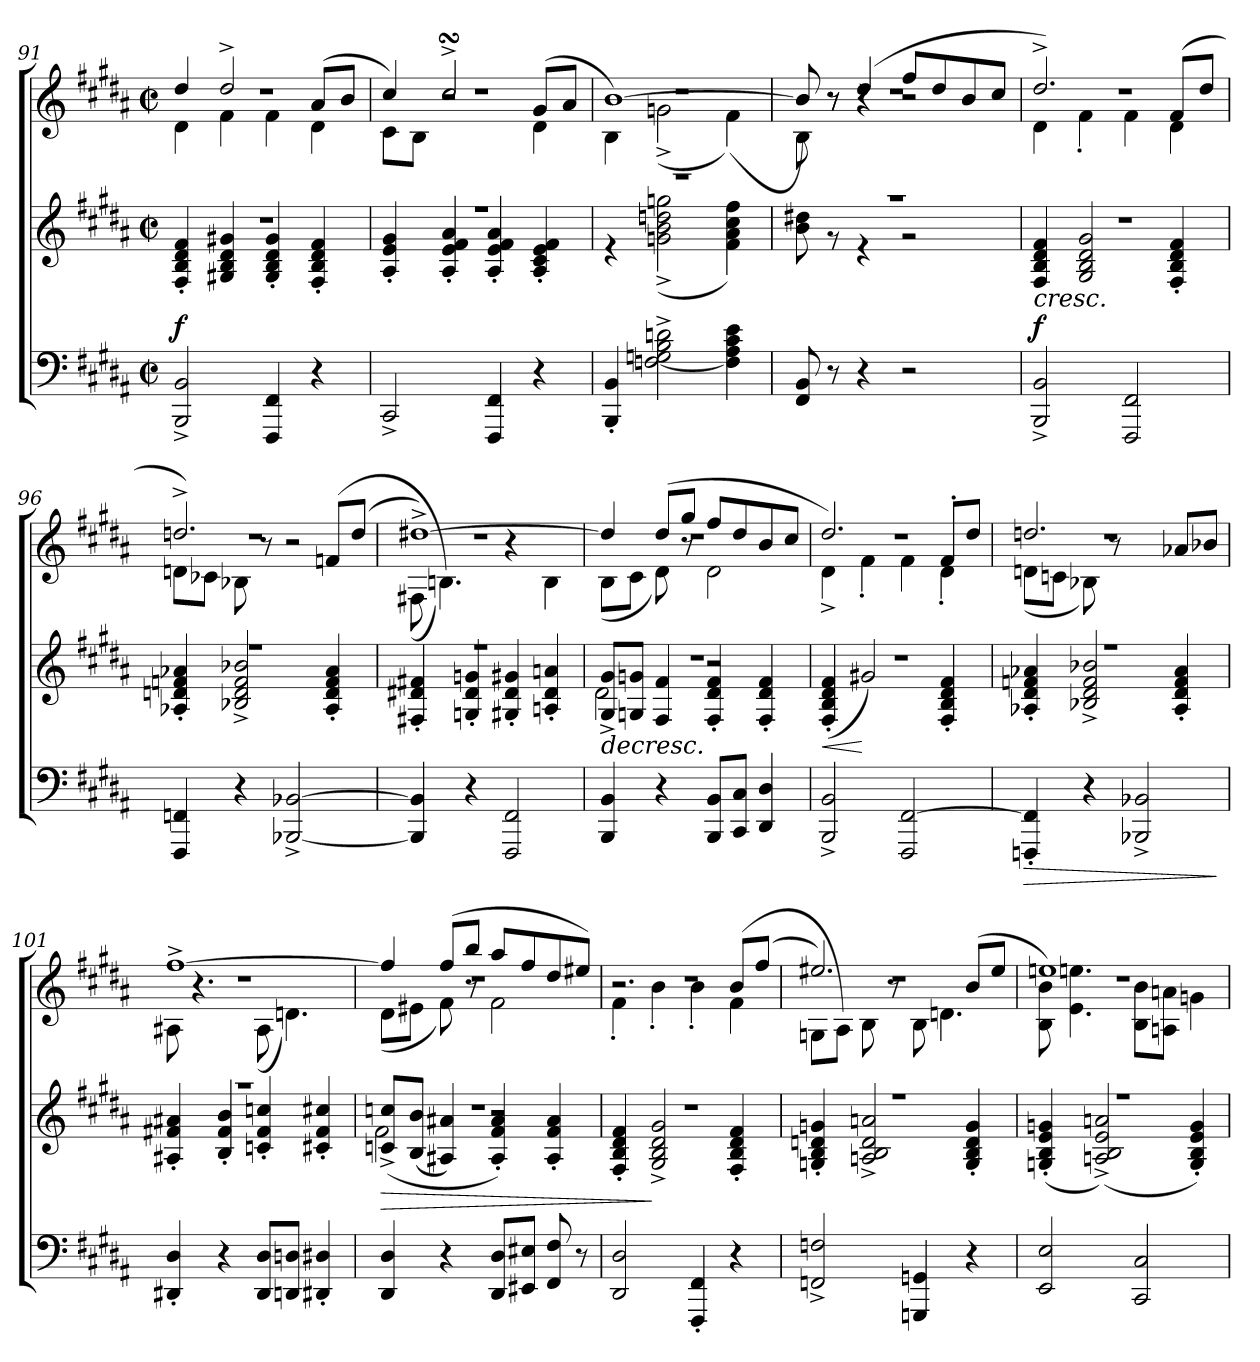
**kern	**kern	**dynam	**kern
*part2	*part2	*part2	*part1
*staff3	*staff2	*staff2/3	*staff1
*clefF4	*clefG2	*	*clefG2
*k[f#c#g#d#a#]	*k[f#c#g#d#a#]	*	*k[f#c#g#d#a#]
*M2/2	*M2/2	*	*M2/2
*met(c|)	*met(c|)	*	*met(c|)
=91	=91	=91	=91
*	*^	*	*^
*	*	*	*	*	*^
!	!	!	!LO:DY:a=2	!	!	!
2BBB/^ 2BB/^	1r	4F#/' 4B/' 4d#/' 4f#/'	f	1r	4d#\	4dd#/
.	.	4G#X/ 4B/ 4d#/ 4g#X/	.	.	4f#\	2dd#^/
4FFF#/ 4FF#/	.	4G#/' 4B/' 4d#/' 4g#/'	.	.	4f#\	.
4r	.	4F#/' 4B/' 4d#/' 4f#/'	.	.	4d#\	(>8a#/L
.	.	.	.	.	.	8b/J
=92	=92	=92	=92	=92	=92	=92
2CC#^/	1r	4A#/' 4e/' 4g#/'	.	1r	8c#\L	4cc#/)
.	.	.	.	.	8B\J	.
.	.	4A#/' 4e/' 4f#/' 4a#/'	.	.	2r	2cc#sSSS^/
4FFF#/ 4FF#/	.	4A#/' 4e/' 4f#/' 4a#/'	.	.	.	.
4r	.	4A#/' 4c#/' 4e/' 4f#/'	.	.	4d#\	(>8g#/L
.	.	.	.	.	.	8a#/J
=93	=93	=93	=93	=93	=93	=93
4BBB/' 4BB/'	1r	4r	.	1r	4B\	[1b)
[2Fn\^ 2Gn\^ 2B\^ 2dn\^	.	(>2gn\^ 2b\^ 2ddn\^ 2ggn\^	.	.	(<2gn^\	.
4F\] 4A#\ 4c#\ 4e\	.	4f#\ 4a#\ 4cc#\ 4ff#\)	.	.	(>4f#\)	.
=94	=94	=94	=94	=94	=94	=94
8FF#/ 8BB/	1r	8b\ 8dd#X\	.	1r	8B\	8b/])
8r	.	8r	.	.	8r	8r
4r	.	4r	.	.	4r	(>4dd#/
2r	.	2r	.	.	2r	8ff#/L
.	.	.	.	.	.	8dd#/
.	.	.	.	.	.	8b/
.	.	.	.	.	.	8cc#/J
=95	=95	=95	=95	=95	=95	=95
!	!	!	!LO:HP:b	!	!	!
!	!	!	!LO:DY:n=1:a=2	!	!	!
2BBB/^ 2BB/^	1r	4F#/ 4B/ 4d#/ 4f#/	< f	1r	4d#\	2.dd#^/)
.	.	2G#/ 2B/ 2d#/ 2g#/	.	.	4f#'\	.
2FFF#/ 2FF#/	.	.	.	.	4f#\	.
.	.	4F#/' 4B/' 4d#/' 4f#/'	.	.	4d#\	(>8f#/L
.	.	.	.	.	.	8dd#/J
=96	=96	=96	=96	=96	=96	=96
4FFF#/ 4FFn/	1r	4A-X/' 4dn/' 4fn/' 4a-X/'	.	1r	8dn\L	2.ddn^/)
.	.	.	.	.	8c-X\J	.
4r	.	2B-X/^ 2d/^ 2f/^ 2b-X/^	.	.	8B-X\	.
.	.	.	.	.	8r	.
[2BBB-X/^ [2BB-X/^	.	.	.	.	2r	.
.	.	4A-/' 4d/' 4f/' 4a-/'	.	.	.	(>8fn/L
.	.	.	.	.	.	(>8dd/J
=97	=97	=97	=97	=97	=97	=97
4BBB-/] 4BB-/]	1r	4F#X/' 4d#X/' 4f#X/'	.	1r	(<8F#X\	[1dd#X^)
.	.	.	.	.	4.Bn\))	.
4r	.	4Gn/' 4d#/' 4gn/'	.	.	.	.
2FFF#/ 2FF#/	.	4G#X/' 4d#/' 4g#X/'	.	.	4r	.
.	.	4An/' 4d#/' 4an/'	.	.	4B\	.
=98	=98	=98	=98	=98	=98	=98
!	!	!	!LO:HP:b	!	!	!
*	*	*^	*	*	*	*
4BBB/ 4BB/	1r	8G#/^ 8g#/^L	2d#\	>	1r	(<8B\L	4dd#/]
.	.	8Gn/ 8gn/J	.	.	.	8c#\J	.
4r	.	4F#/ 4f#/	.	.	.	8d#\)	(>8dd#/L
.	.	.	.	.	.	8r	8gg#/J
8BBB/ 8BB/L	.	4F#/' 4d#/' 4f#/'	2r	.	.	2d#\	8ff#/L
8CC#/ 8C#/J	.	.	.	.	.	.	8dd#/
4DD#/ 4D#/	.	4F#/' 4d#/' 4f#/'	.	.	.	.	8b/
.	.	.	.	.	.	.	8cc#/J
*	*v	*v	*v	*	*	*	*
=99	=99	=99	=99	=99	=99
!	!	!LO:HP:b	!	!	!
*	*^	*	*	*	*
2BBB/^ 2BB/^	1r	(<4F#/' 4B/' 4d#/' 4f#/'	<	1r	4d#^\	2.dd#/)
.	.	2g#X/)	[	.	4f#'\	.
2FFF#/< [2FF#/<	.	.	.	.	4f#\	.
.	.	4F#/' 4B/' 4d#/' 4f#/'	.	.	4d#'\	8f#'/L
.	.	.	.	.	.	8dd#/J
=100	=100	=100	=100	=100	=100	=100
!	!	!	!LO:HP:b=2	!	!	!
4FFFn/' 4FF#/]'	1r	4A-X/' 4d#/' 4fn/' 4a-X/'	>	1r	(<8dn\L	2.ddn/
.	.	.	.	.	8cn\J	.
4r	.	2B-X/^ 2d#/^ 2f/^ 2b-X/^	[	.	8B-X\)	.
.	.	.	.	.	8r	.
2BBB-X/^ 2BB-X/^	.	.	.	.	2ryy	.
.	.	4A-/' 4d#/' 4f/' 4a-/'	.	.	.	8a-X/L
.	.	.	.	.	.	8b-X/J
*	*v	*v	*	*	*	*
*	*	*	*v	*v	*v
.	.	]	.
=101	=101	=101	=101
*	*^	*	*^
*	*	*	*	*	*^
4DD#X/' 4D#/'	1r	4A#X/' 4f#X/' 4a#X/'	.	1r	8A#X\	[1ff#^
.	.	.	.	.	4.r	.
4r	.	4B/' 4f#/' 4b/'	.	.	.	.
8DD#/ 8D#/L	.	4cn/' 4f#/' 4ccn/'	.	.	(<8A#\	.
8DDn/ 8Dn/J	.	.	.	.	4.dn\)	.
4DD#X/' 4D#X/'	.	4c#X/' 4f#/' 4cc#X/'	.	.	.	.
=102	=102	=102	=102	=102	=102	=102
!	!	!	!LO:HP:b	!	!	!
*	*	*^	*	*	*	*
4DD#/ 4D#/	1r	(>8cn/^ 8ccn/^L	2f#\	>	1r	(<8d#\L	4ff#/]
.	.	(>8B/ 8b/J	.	.	.	8e#X\J	.
4r	.	4A#X/ 4a#X/)	.	.	.	8f#\)	(>8ff#/L
.	.	.	.	.	.	8r	8bb/J
8DD#/ 8D#/L	.	4A#/' 4f#/' 4a#/')	2r	.	.	2f#\	8aa#/L
8EE#X/ 8E#X/J	.	.	.	.	.	.	8ff#/
8FF#/ 8F#/	.	4A#/' 4f#/' 4a#/'	.	.	.	.	8dd#/
8r	.	.	.	.	.	.	8ee#X/J)
*	*	*v	*v	*	*	*	*
=103	=103	=103	=103	=103	=103	=103
2DD#/ 2D#/	1r	4F#/' 4B/' 4d#/' 4f#/'	.	1r	4f#'\	2.r
.	.	2G#/^ 2B/^ 2d#/^ 2g#/^	]	.	4b'\	.
4FFF#/' 4FF#/'	.	.	.	.	4b'\	.
4r	.	4F#/' 4B/' 4d#/' 4f#/'	.	.	4f#\	(>8b/L
.	.	.	.	.	.	(>8ff#/J
=104	=104	=104	=104	=104	=104	=104
2FFn/^ 2Fn/^	1r	4Gn/' 4B/' 4dn/' 4gn/'	.	1r	8Gn\L	2.ee#X/)
.	.	.	.	.	8A#\J)	.
.	.	2An/^ 2B/^ 2d/^ 2an/^	.	.	8B\	.
.	.	.	.	.	8r	.
4GGGn/ 4GGn/	.	.	.	.	8B\	.
.	.	.	.	.	4.dn\	.
4r	.	4G/' 4B/' 4d/' 4g/'	.	.	.	(>8b/L
.	.	.	.	.	.	8ee#/J
=105	=105	=105	=105	=105	=105	=105
2EE/< 2E/<	1r	(>4Gn/' 4B/' 4e/' 4gn/'	.	1r	8B\ 8b\	1een)
.	.	.	.	.	4.e\ 4.een\	.
.	.	(>2An/^ 2B/^ 2e/^ 2an/^)	]	.	.	.
2CC#/< 2C#/<	.	.	.	.	8B\ 8b\L	.
.	.	.	.	.	8An\ 8an\J	.
.	.	4G/' 4B/' 4e/' 4g/')	.	.	4gn\	.
*	*v	*v	*	*	*	*
*	*	*	*v	*v	*v
=	=	=	=
*-	*-	*-	*-
